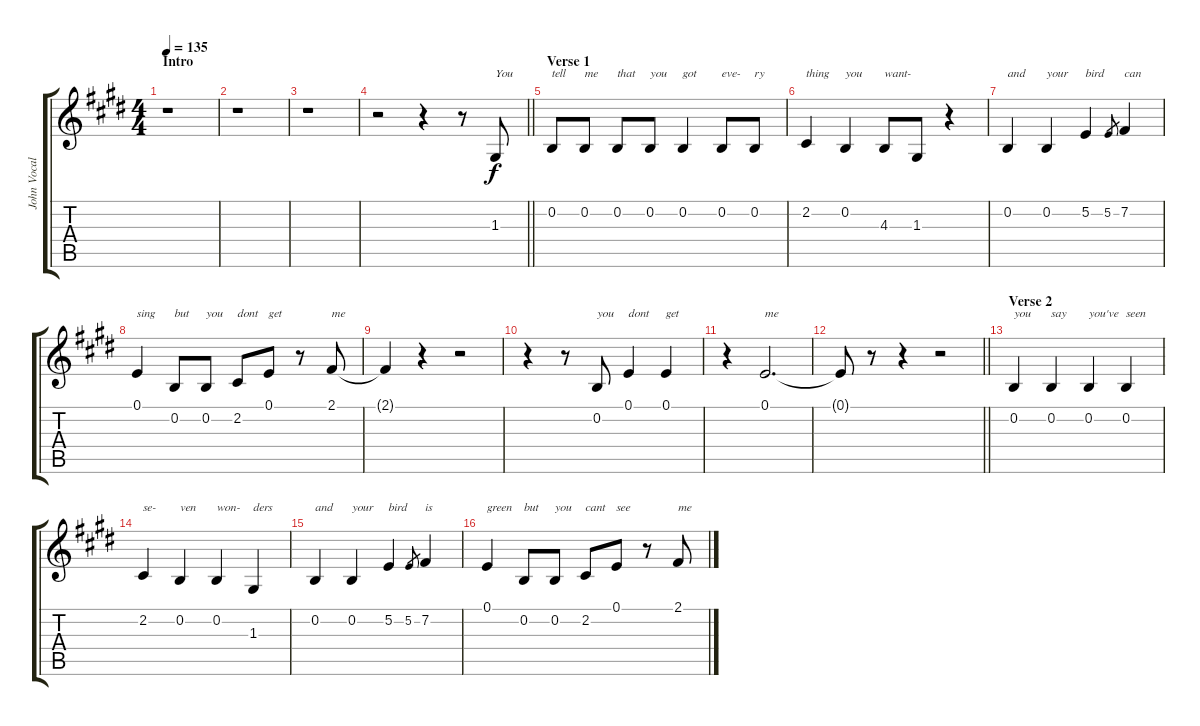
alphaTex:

\track ("John Vocals" "John Vocal") {instrument altosax}
\staff {score tabs}
\tuning (E4 B3 G3 D3 A2 E2) {hide}
\ts (4 4)
\section ("" "Intro")
\tempo 135
\clef g2
\ks e
r.1{dy f instrument altosax} |
r.1 |
r.1 |
\barLineRight lightlight
r.2 r.4 r.8 1.3.8{txt "You"} |
\section ("" "Verse 1")
0.2.8{txt "tell"} 0.2.8{txt "me"} 0.2.8{txt "that"} 0.2.8{txt "you"} 0.2.4{txt "got"} 0.2.8{txt "eve-"} 0.2.8{txt "ry"} |
2.2.4{txt "thing"} 0.2.4{txt "you"} 4.3.8{txt "want-"} 1.3.8 r.4 |
0.2.4{txt "and"} 0.2.4{txt "your"} 5.2.4{txt "bird"} 5.2.8{gr} 7.2.4{txt "can"} |
0.1.4{txt "sing"} 0.2.8{txt "but"} 0.2.8{txt "you"} 2.2.8{txt "dont"} 0.1.8{txt "get"} r.8 2.1.8{txt "me"} |
2.1{t}.4 r.4 r.2 |
r.4 r.8 0.2.8{txt "you"} 0.1.4{txt "dont"} 0.1.4{txt "get"} |
r.4 0.1.2{d txt "me"} |
\barLineRight lightlight
0.1{t}.8 r.8 r.4 r.2 |
\section ("" "Verse 2")
0.2.4{txt "you"} 0.2.4{txt "say"} 0.2.4{txt "you've"} 0.2.4{txt "seen"} |
2.2.4{txt "se-"} 0.2.4{txt "ven"} 0.2.4{txt "won-"} 1.3.4{txt "ders"} |
0.2.4{txt "and"} 0.2.4{txt "your"} 5.2.4{txt "bird"} 5.2.8{gr} 7.2.4{txt "is"} |
0.1.4{txt "green"} 0.2.8{txt "but"} 0.2.8{txt "you"} 2.2.8{txt "cant"} 0.1.8{txt "see"} r.8 2.1.8{txt "me"}
